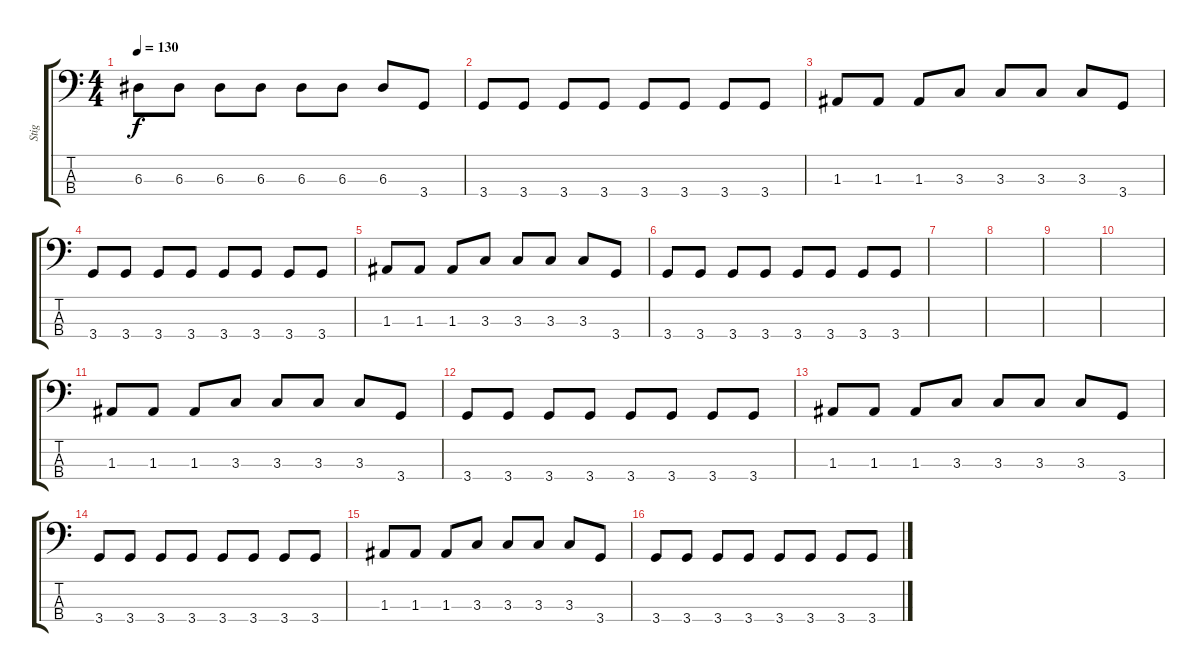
\track ("Stig" "Stig") {instrument electricbassfinger}
\staff {score tabs}
\tuning (G2 D2 A1 E1) {hide}
\ts (4 4)
\tempo 130
\clef f4
\ks c
6.3.8{dy f} 6.3.8 6.3.8 6.3.8 6.3.8 6.3.8 6.3.8 3.4.8 |
3.4.8 3.4.8 3.4.8 3.4.8 3.4.8 3.4.8 3.4.8 3.4.8 |
1.3.8 1.3.8 1.3.8 3.3.8 3.3.8 3.3.8 3.3.8 3.4.8 |
3.4.8 3.4.8 3.4.8 3.4.8 3.4.8 3.4.8 3.4.8 3.4.8 |
1.3.8 1.3.8 1.3.8 3.3.8 3.3.8 3.3.8 3.3.8 3.4.8 |
3.4.8 3.4.8 3.4.8 3.4.8 3.4.8 3.4.8 3.4.8 3.4.8 |
|
|
|
|
1.3.8 1.3.8 1.3.8 3.3.8 3.3.8 3.3.8 3.3.8 3.4.8 |
3.4.8 3.4.8 3.4.8 3.4.8 3.4.8 3.4.8 3.4.8 3.4.8 |
1.3.8 1.3.8 1.3.8 3.3.8 3.3.8 3.3.8 3.3.8 3.4.8 |
3.4.8 3.4.8 3.4.8 3.4.8 3.4.8 3.4.8 3.4.8 3.4.8 |
1.3.8 1.3.8 1.3.8 3.3.8 3.3.8 3.3.8 3.3.8 3.4.8 |
3.4.8 3.4.8 3.4.8 3.4.8 3.4.8 3.4.8 3.4.8 3.4.8
